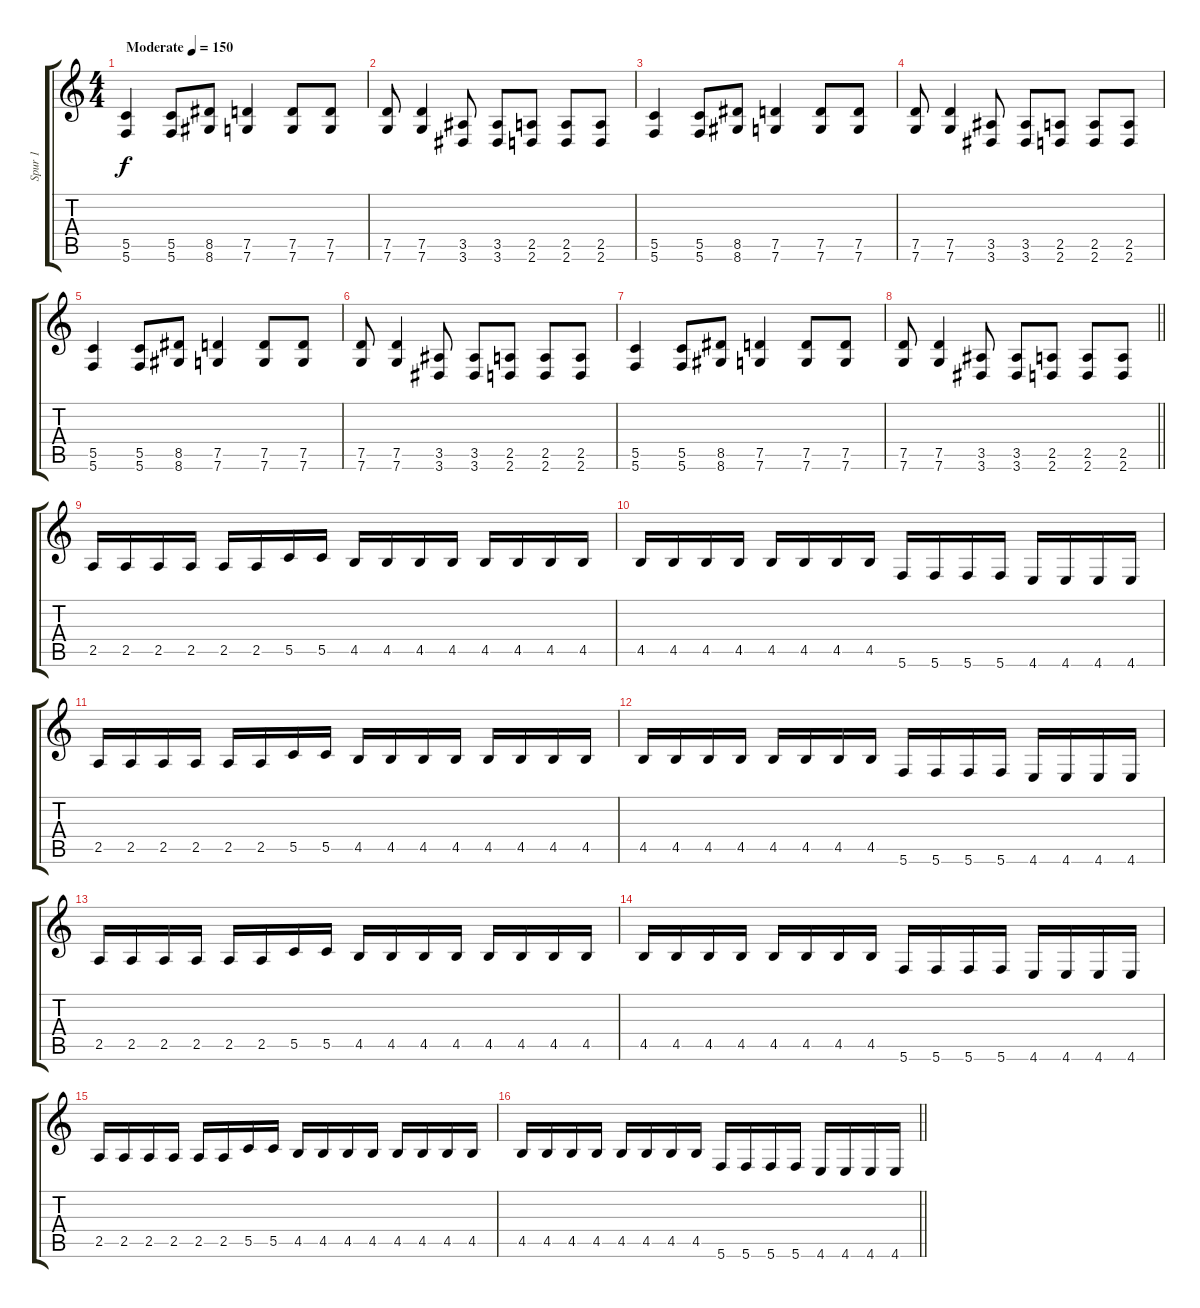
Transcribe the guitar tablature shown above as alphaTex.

\track ("Spur 1" "Spur 1") {instrument distortionguitar}
\staff {score tabs}
\tuning (D4 A3 F3 C3 G2 C2) {hide}
\ts (4 4)
\tempo (150 "Moderate")
\clef g2
\ks c
(5.5 5.6).4{dy f instrument distortionguitar} (5.5 5.6).8 (8.5 8.6).8 (7.5 7.6).4 (7.5 7.6).8 (7.5 7.6).8 |
(7.5 7.6).8 (7.5 7.6).4 (3.5 3.6).8 (3.5 3.6).8 (2.5 2.6).8 (2.5 2.6).8 (2.5 2.6).8 |
(5.5 5.6).4 (5.5 5.6).8 (8.5 8.6).8 (7.5 7.6).4 (7.5 7.6).8 (7.5 7.6).8 |
(7.5 7.6).8 (7.5 7.6).4 (3.5 3.6).8 (3.5 3.6).8 (2.5 2.6).8 (2.5 2.6).8 (2.5 2.6).8 |
(5.5 5.6).4 (5.5 5.6).8 (8.5 8.6).8 (7.5 7.6).4 (7.5 7.6).8 (7.5 7.6).8 |
(7.5 7.6).8 (7.5 7.6).4 (3.5 3.6).8 (3.5 3.6).8 (2.5 2.6).8 (2.5 2.6).8 (2.5 2.6).8 |
(5.5 5.6).4 (5.5 5.6).8 (8.5 8.6).8 (7.5 7.6).4 (7.5 7.6).8 (7.5 7.6).8 |
\barLineRight lightlight
(7.5 7.6).8 (7.5 7.6).4 (3.5 3.6).8 (3.5 3.6).8 (2.5 2.6).8 (2.5 2.6).8 (2.5 2.6).8 |
2.5.16 2.5.16 2.5.16 2.5.16 2.5.16 2.5.16 5.5.16 5.5.16 4.5.16 4.5.16 4.5.16 4.5.16 4.5.16 4.5.16 4.5.16 4.5.16 |
4.5.16 4.5.16 4.5.16 4.5.16 4.5.16 4.5.16 4.5.16 4.5.16 5.6.16 5.6.16 5.6.16 5.6.16 4.6.16 4.6.16 4.6.16 4.6.16 |
2.5.16 2.5.16 2.5.16 2.5.16 2.5.16 2.5.16 5.5.16 5.5.16 4.5.16 4.5.16 4.5.16 4.5.16 4.5.16 4.5.16 4.5.16 4.5.16 |
4.5.16 4.5.16 4.5.16 4.5.16 4.5.16 4.5.16 4.5.16 4.5.16 5.6.16 5.6.16 5.6.16 5.6.16 4.6.16 4.6.16 4.6.16 4.6.16 |
2.5.16 2.5.16 2.5.16 2.5.16 2.5.16 2.5.16 5.5.16 5.5.16 4.5.16 4.5.16 4.5.16 4.5.16 4.5.16 4.5.16 4.5.16 4.5.16 |
4.5.16 4.5.16 4.5.16 4.5.16 4.5.16 4.5.16 4.5.16 4.5.16 5.6.16 5.6.16 5.6.16 5.6.16 4.6.16 4.6.16 4.6.16 4.6.16 |
2.5.16 2.5.16 2.5.16 2.5.16 2.5.16 2.5.16 5.5.16 5.5.16 4.5.16 4.5.16 4.5.16 4.5.16 4.5.16 4.5.16 4.5.16 4.5.16 |
\barLineRight lightlight
4.5.16 4.5.16 4.5.16 4.5.16 4.5.16 4.5.16 4.5.16 4.5.16 5.6.16 5.6.16 5.6.16 5.6.16 4.6.16 4.6.16 4.6.16 4.6.16
